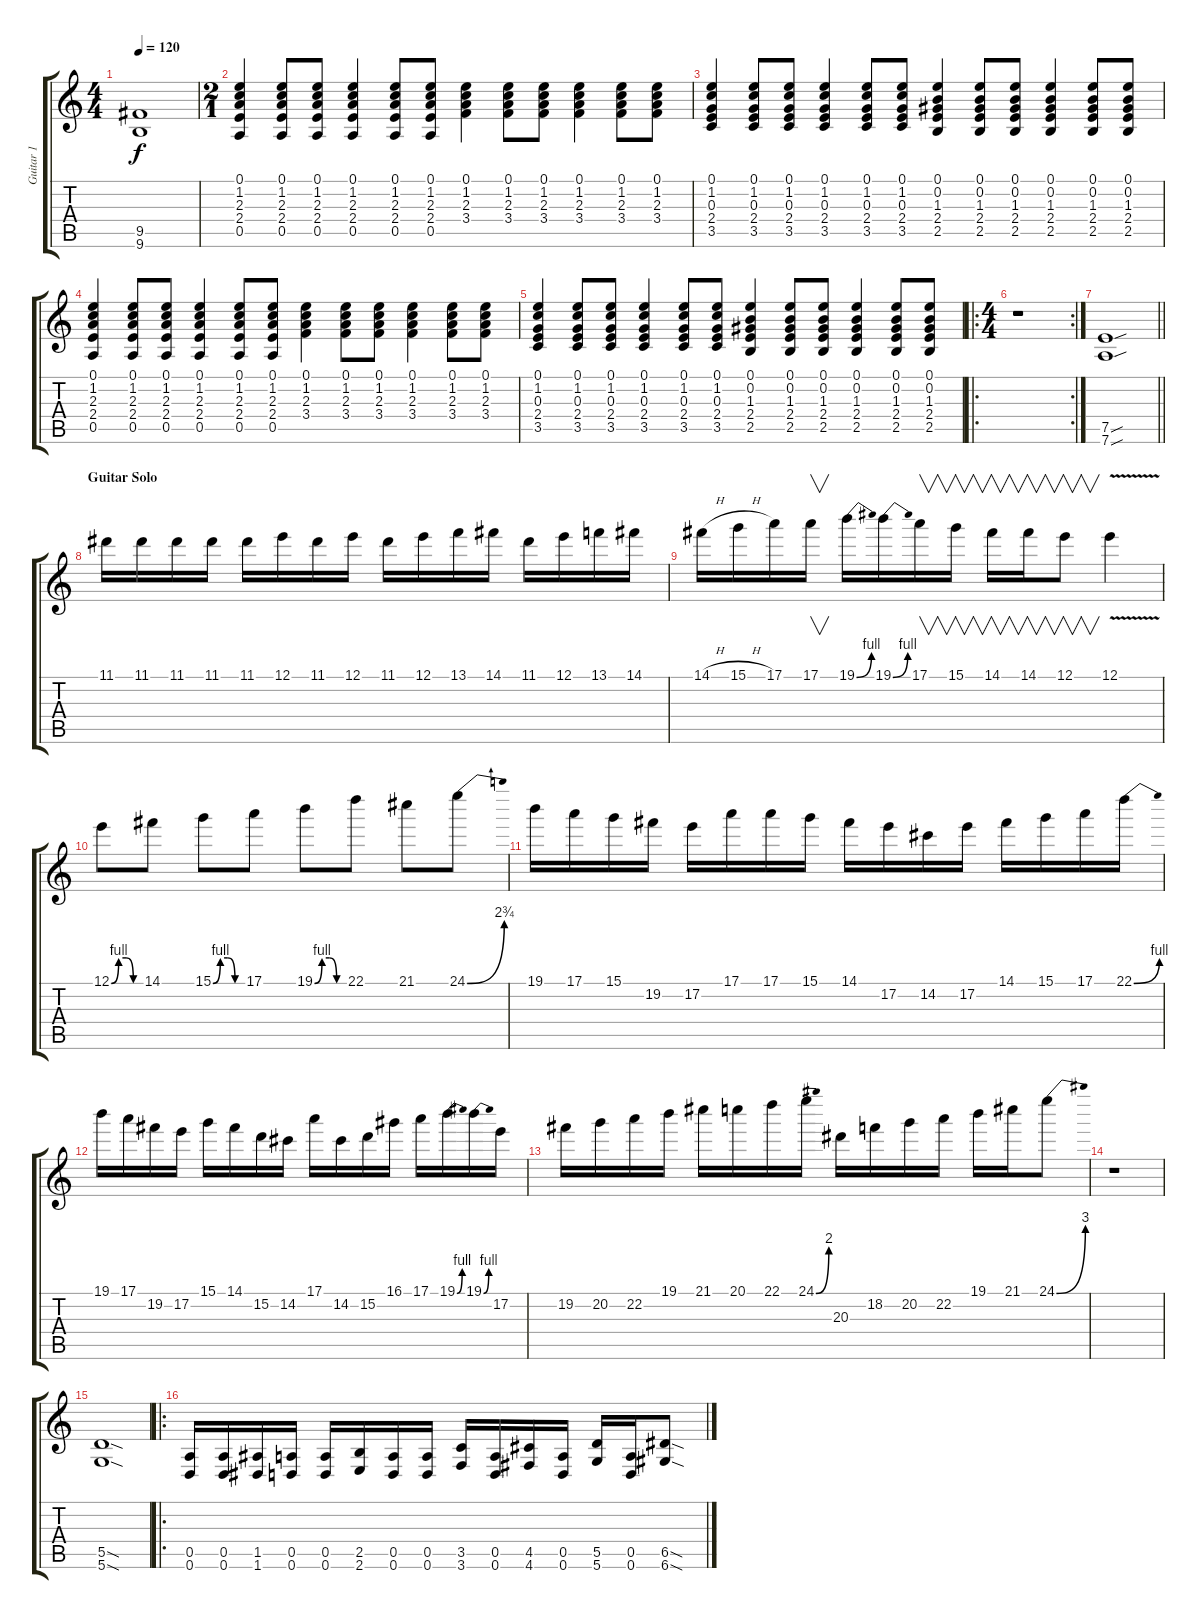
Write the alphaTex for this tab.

\track ("Guitar 1" "Guitar 1") {instrument distortionguitar}
\staff {score tabs}
\tuning (E4 B3 G3 D3 A2 D2) {hide}
\ts (4 4)
\tempo 120
\clef g2
\ks c
(9.5{t} 9.6{t}).1{dy f} |
\ts (2 1)
(0.1 1.2 2.3 2.4 0.5).4{balance 8 instrument acousticguitarsteel} (0.1 1.2 2.3 2.4 0.5).8 (0.1 1.2 2.3 2.4 0.5).8 (0.1 1.2 2.3 2.4 0.5).4 (0.1 1.2 2.3 2.4 0.5).8 (0.1 1.2 2.3 2.4 0.5).8 (0.1 1.2 2.3 3.4).4 (0.1 1.2 2.3 3.4).8 (0.1 1.2 2.3 3.4).8 (0.1 1.2 2.3 3.4).4 (0.1 1.2 2.3 3.4).8 (0.1 1.2 2.3 3.4).8 |
(0.1 1.2 0.3 2.4 3.5).4 (0.1 1.2 0.3 2.4 3.5).8 (0.1 1.2 0.3 2.4 3.5).8 (0.1 1.2 0.3 2.4 3.5).4 (0.1 1.2 0.3 2.4 3.5).8 (0.1 1.2 0.3 2.4 3.5).8 (0.1 0.2 1.3 2.4 2.5).4 (0.1 0.2 1.3 2.4 2.5).8 (0.1 0.2 1.3 2.4 2.5).8 (0.1 0.2 1.3 2.4 2.5).4 (0.1 0.2 1.3 2.4 2.5).8 (0.1 0.2 1.3 2.4 2.5).8 |
(0.1 1.2 2.3 2.4 0.5).4 (0.1 1.2 2.3 2.4 0.5).8 (0.1 1.2 2.3 2.4 0.5).8 (0.1 1.2 2.3 2.4 0.5).4 (0.1 1.2 2.3 2.4 0.5).8 (0.1 1.2 2.3 2.4 0.5).8 (0.1 1.2 2.3 3.4).4 (0.1 1.2 2.3 3.4).8 (0.1 1.2 2.3 3.4).8 (0.1 1.2 2.3 3.4).4 (0.1 1.2 2.3 3.4).8 (0.1 1.2 2.3 3.4).8 |
(0.1 1.2 0.3 2.4 3.5).4 (0.1 1.2 0.3 2.4 3.5).8 (0.1 1.2 0.3 2.4 3.5).8 (0.1 1.2 0.3 2.4 3.5).4 (0.1 1.2 0.3 2.4 3.5).8 (0.1 1.2 0.3 2.4 3.5).8 (0.1 0.2 1.3 2.4 2.5).4 (0.1 0.2 1.3 2.4 2.5).8 (0.1 0.2 1.3 2.4 2.5).8 (0.1 0.2 1.3 2.4 2.5).4 (0.1 0.2 1.3 2.4 2.5).8 (0.1 0.2 1.3 2.4 2.5).8 |
\ro
\rc 2
\ts (4 4)
r.1{instrument distortionguitar} |
\barLineRight lightlight
(7.5{sou} 7.6{sou}).1{instrument distortionguitar} |
\section ("" "Guitar Solo")
11.1.16 11.1.16 11.1.16 11.1.16 11.1.16 12.1.16 11.1.16 12.1.16 11.1.16 12.1.16 13.1.16 14.1.16 11.1.16 12.1.16 13.1.16 14.1.16 |
14.1{h}.16 15.1{h}.16 17.1.16 17.1.16{v} 19.1{be (bend 0 0 60 4)}.16 19.1{be (bend 0 0 60 4)}.16 17.1.16{v} 15.1.16{v} 14.1.16{v} 14.1.16{v} 12.1.8{v} 12.1{v}.4 |
12.1{be (custom 0 0 15 4 30 4 45 0 60 0)}.8 14.1.8 15.1{be (custom 0 0 15 4 30 4 45 0 60 0)}.8 17.1.8 19.1{be (custom 0 0 15 4 30 4 45 0 60 0)}.8 22.1.8 21.1.8 24.1{be (bend 0 0 60 11)}.8 |
19.1.16 17.1.16 15.1.16 19.2.16 17.2.16 17.1.16 17.1.16 15.1.16 14.1.16 17.2.16 14.2.16 17.2.16 14.1.16 15.1.16 17.1.16 22.1{be (bend 0 0 60 4)}.16 |
19.1.16 17.1.16 19.2.16 17.2.16 15.1.16 14.1.16 15.2.16 14.2.16 17.1.16 14.2.16 15.2.16 16.1.16 17.1.16 19.1{be (bend 0 0 60 4)}.16 19.1{be (bend 0 0 60 4)}.16 17.2.16 |
19.2.16 20.2.16 22.2.16 19.1.16 21.1.16 20.1.16 22.1.16 24.1{be (bend 0 0 60 8)}.16 20.3.16 18.2.16 20.2.16 22.2.16 19.1.16 21.1.16 24.1{be (bend 0 0 60 12)}.8 |
r.1 |
(5.5{sod} 5.6{sod}).1 |
\ro
(0.5 0.6).16 (0.5 0.6).16 (1.5 1.6).16 (0.5 0.6).16 (0.5 0.6).16 (2.5 2.6).16 (0.5 0.6).16 (0.5 0.6).16 (3.5 3.6).16 (0.5 0.6).16 (4.5 4.6).16 (0.5 0.6).16 (5.5 5.6).16 (0.5 0.6).16 (6.5{sod} 6.6{sod}).8
